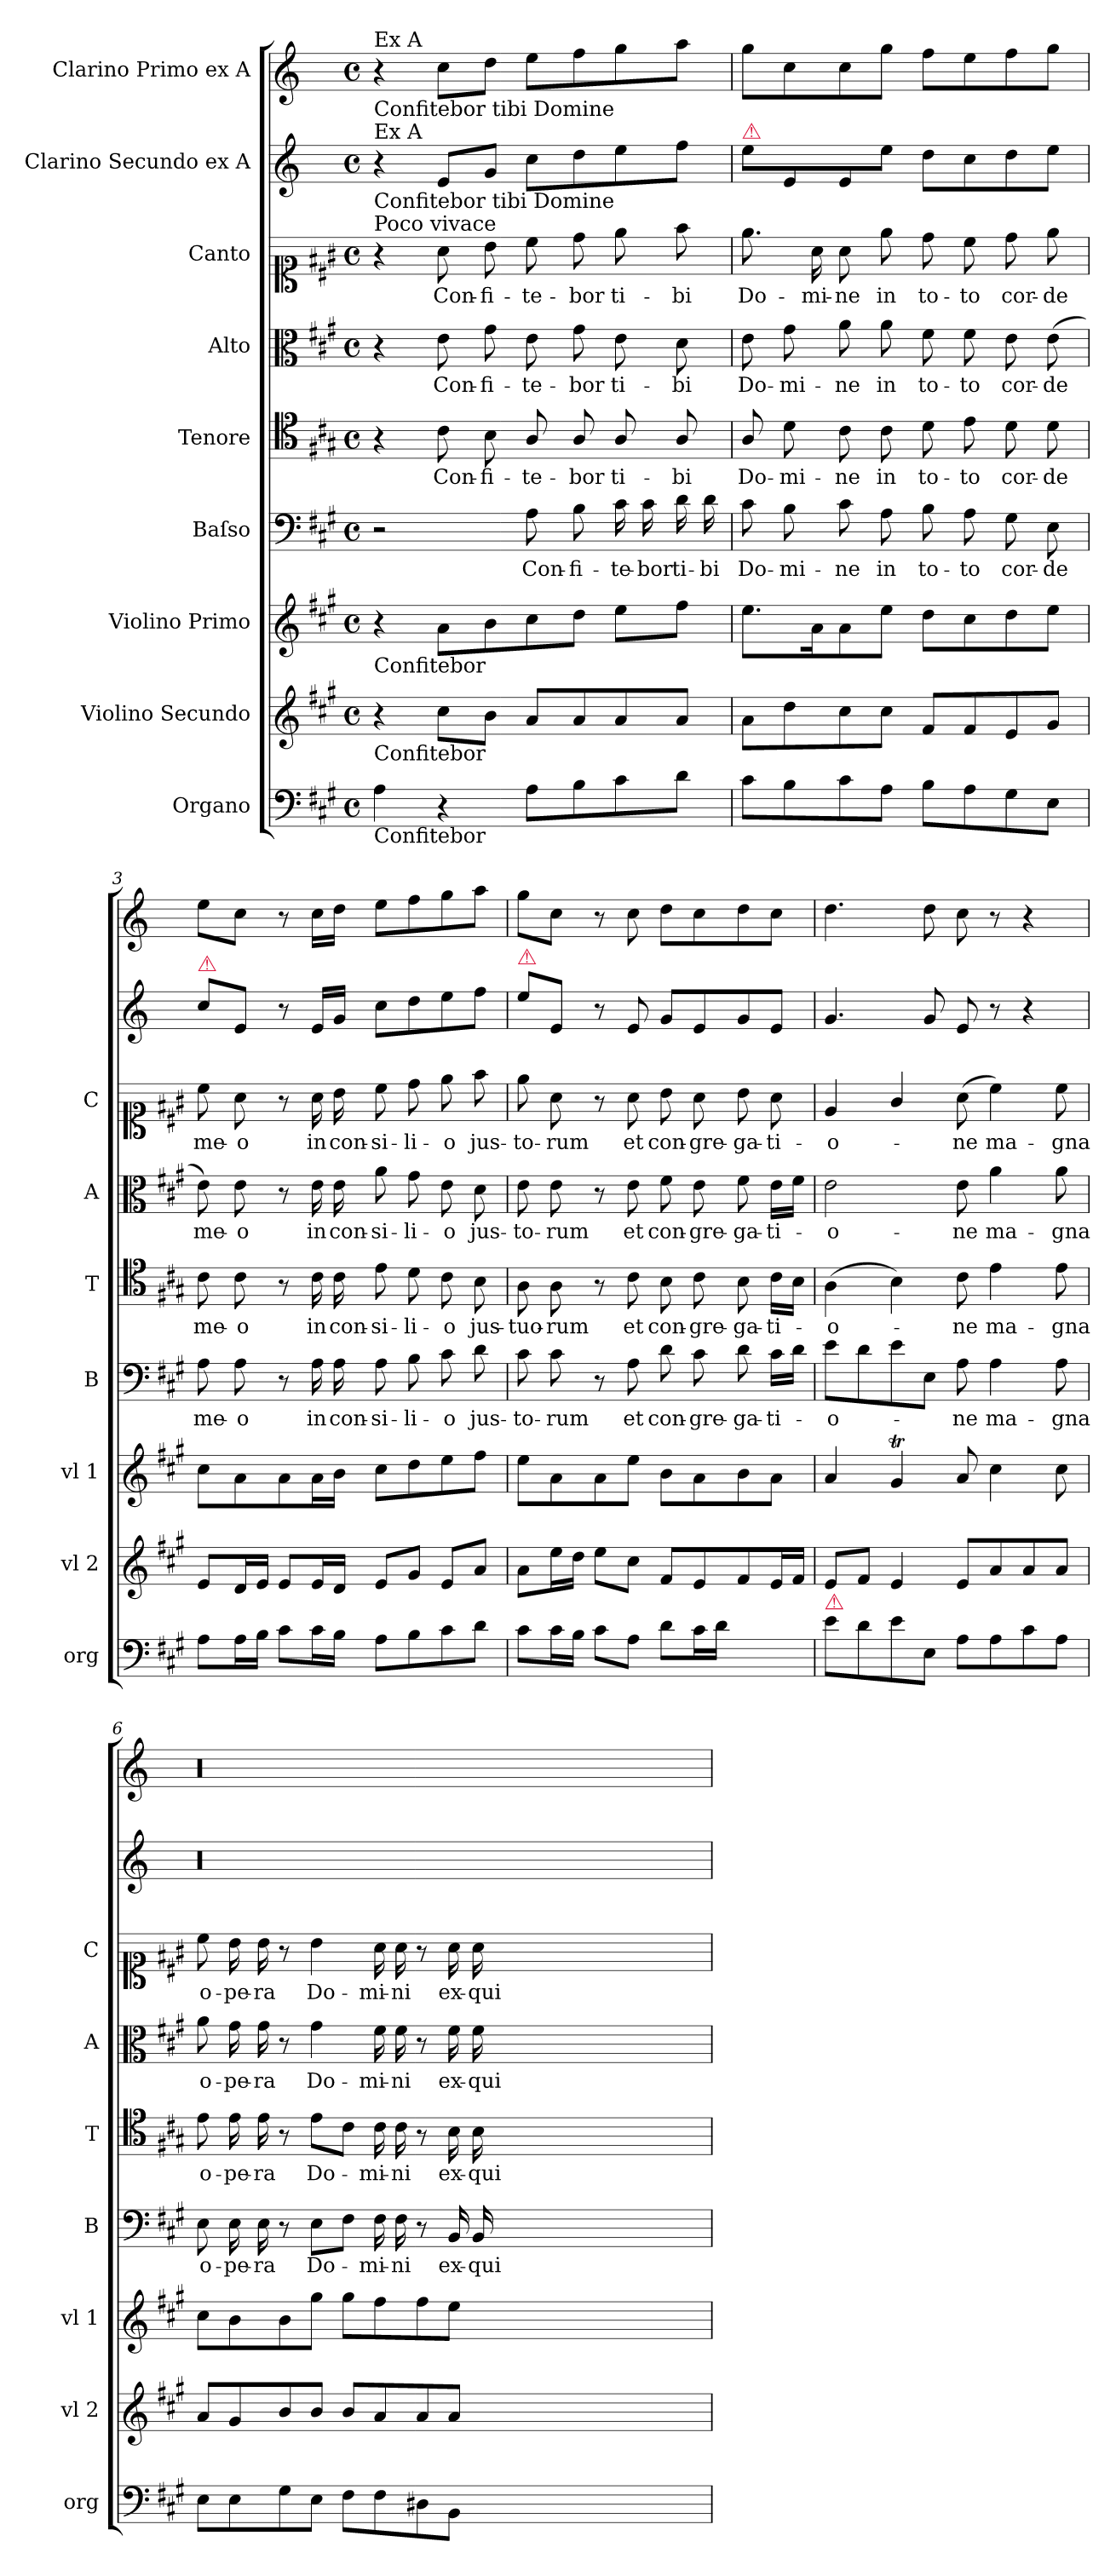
**kern	**kern	**kern	**kern	**text	**kern	**text	**kern	**text	**kern	**text	**kern	**kern
*part9	*part8	*part7	*part6	*part6	*part5	*part5	*part4	*part4	*part3	*part3	*part2	*part1
*staff9	*staff8	*staff7	*staff6	*staff6	*staff5	*staff5	*staff4	*staff4	*staff3	*staff3	*staff2	*staff1
*I"Organo	*I"Violino Secundo	*I"Violino Primo	*I"Baſso	*	*I"Tenore	*	*I"Alto	*	*I"Canto	*	*I"Clarino Secundo ex A	*I"Clarino Primo ex A
*I'org	*I'vl 2	*I'vl 1	*I'B	*	*I'T	*	*I'A	*	*I'C	*	*	*
*clefF4	*clefG2	*clefG2	*clefF4	*	*clefC4	*	*clefC3	*	*clefC1	*	*clefG2	*clefG2
*	*	*	*	*	*	*	*	*	*	*	*ITrd2c3	*ITrd2c3
*k[f#c#g#]	*k[f#c#g#]	*k[f#c#g#]	*k[f#c#g#]	*	*k[f#c#g#]	*	*k[f#c#g#]	*	*k[f#c#g#]	*	*k[f#c#g#]	*k[f#c#g#]
*A:	*A:	*A:	*A:	*	*A:	*	*A:	*	*A:	*	*A:	*A:
*M4/4	*M4/4	*M4/4	*M4/4	*	*M4/4	*	*M4/4	*	*M4/4	*	*M4/4	*M4/4
*met(c)	*met(c)	*met(c)	*met(c)	*	*met(c)	*	*met(c)	*	*met(c)	*	*met(c)	*met(c)
=1	=1	=1	=1	=1	=1	=1	=1	=1	=1	=1	=1	=1
!	!	!	!	!	!	!	!	!	!	!	!	!LO:TX:b:t=Confitebor tibi Domine
!	!	!	!	!	!	!	!	!	!	!	!	!LO:TX:a:t=Ex A
!	!	!	!	!	!	!	!	!	!	!	!LO:TX:b:t=Confitebor tibi Domine	!
!	!	!	!	!	!	!	!	!	!	!	!LO:TX:a:t=Ex A	!
!	!	!	!	!	!	!	!	!	!LO:TX:a:t=Poco vivace	!	!	!
!	!	!LO:TX:b:t=Confitebor	!	!	!	!	!	!	!	!	!	!
!	!LO:TX:b:t=Confitebor	!	!	!	!	!	!	!	!	!	!	!
!LO:TX:b:t=Confitebor	!	!	!	!	!	!	!	!	!	!	!	!
4A\	4r	4r	2r	.	4r	.	4r	.	4r	.	4r	4r
4r	8cc#\L	8a\L	.	.	8c#\	Con-	8e\	Con-	8a\	Con-	8c#/L	8a\L
.	8b\J	8b\	.	.	8B\	-fi-	8g#\	-fi-	8b\	-fi-	8e/J	8b\J
8A\L	8a/L	8cc#\	8A\	Con-	8A/	-te-	8e\	-te-	8cc#\	-te-	8a\L	8cc#\L
8B\	8a/	8dd\J	8B\	-fi-	8A/	-bor	8g#\	-bor	8dd\	-bor	8b\	8dd\
8c#\	8a/	8ee\L	16c#\	-te-	8A/	ti-	8e\	ti-	8ee\	ti-	8cc#\	8ee\
.	.	.	16c#\	-bor	.	.	.	.	.	.	.	.
8d\J	8a/J	8ff#\J	16d\	ti-	8A/	-bi	8d\	-bi	8ff#\	-bi	8dd\J	8ff#\J
.	.	.	16d\	-bi	.	.	.	.	.	.	.	.
=2	=2	=2	=2	=2	=2	=2	=2	=2	=2	=2	=2	=2
!	!	!	!	!	!	!	!	!	!	!	!LO:TX:a:color=crimson:t=⚠	!
8c#\L	8a\L	8.ee\L	8c#\	Do-	8A/	Do-	8e\	Do-	8.ee\	Do-	8cc#\L	8ee\L
8B\	8dd\	.	8B\	-mi-	8d\	-mi-	8g#\	-mi-	.	.	8c#/	8a\
.	.	16a\K	.	.	.	.	.	.	16a\	-mi-	.	.
8c#\	8cc#\	8a\	8c#\	-ne	8c#\	-ne	8a\	-ne	8a\	-ne	8c#/	8a\
8A\J	8cc#\J	8ee\J	8A\	in	8c#\	in	8a\	in	8ee\	in	8cc#\J	8ee\J
8B\L	8f#/L	8dd\L	8B\	to-	8d\	to-	8f#\	to-	8dd\	to-	8b\L	8dd\L
8A\	8f#/	8cc#\	8A\	-to	8e\	-to	8f#\	-to	8cc#\	-to	8a\	8cc#\
8G#\	8e/	8dd\	8G#\	cor-	8d\	cor-	8e\	cor-	8dd\	cor-	8b\	8dd\
8E\J	8g#/J	8ee\J	8E\	-de	8d\	-de	(8e\	-de	8ee\	-de	8cc#\J	8ee\J
=3	=3	=3	=3	=3	=3	=3	=3	=3	=3	=3	=3	=3
!	!	!	!	!	!	!	!	!	!	!	!LO:TX:a:color=crimson:t=⚠	!
8A\L	8e/L	8cc#\L	8A\	me-	8c#\	me-	8e\)	me-	8cc#\	me-	8a\L	8cc#\L
16A\L	16d/L	8a\	8A\	-o	8c#\	-o	8e\	-o	8a\	-o	8c#/J	8a\J
16B\JJ	16e/JJ	.	.	.	.	.	.	.	.	.	.	.
8c#\L	8e/L	8a\	8r	.	8r	.	8r	.	8r	.	8r	8r
16c#\L	16e/L	16a\L	16A\	in	16c#\	in	16e\	in	16a\	in	16c#/LL	16a\LL
16B\JJ	16d/JJ	16b\JJ	16A\	con-	16c#\	con-	16e\	con-	16b\	con-	16e/JJ	16b\JJ
8A\L	8e/L	8cc#\L	8A\	-si-	8e\	-si-	8a\	-si-	8cc#\	-si-	8a\L	8cc#\L
8B\	8g#/J	8dd\	8B\	-li-	8d\	-li-	8g#\	-li-	8dd\	-li-	8b\	8dd\
8c#\	8e/L	8ee\	8c#\	-o	8c#\	-o	8e\	-o	8ee\	-o	8cc#\	8ee\
8d\J	8a/J	8ff#\J	8d\	jus-	8B\	jus-	8d\	jus-	8ff#\	jus-	8dd\J	8ff#\J
=4	=4	=4	=4	=4	=4	=4	=4	=4	=4	=4	=4	=4
!	!	!	!	!	!	!	!	!	!	!	!LO:TX:a:color=crimson:t=⚠	!
8c#\L	8a\L	8ee\L	8c#\	-to-	8A\	-tuo-	8e\	-to-	8ee\	-to-	8cc#\L	8ee\L
16c#\L	16ee\L	8a\	8c#\	-rum	8A\	-rum	8e\	-rum	8a\	-rum	8c#/J	8a\J
16B\JJ	16dd\JJ	.	.	.	.	.	.	.	.	.	.	.
8c#\L	8ee\L	8a\	8r	.	8r	.	8r	.	8r	.	8r	8r
8A\J	8cc#\J	8ee\J	8A\	et	8c#\	et	8e\	et	8a\	et	8c#/	8a\
8d\L	8f#/L	8b\L	8d\	con-	8B\	con-	8f#\	con-	8b\	con-	8e/L	8b\L
16c#\L	8e/	8a\	8c#\	-gre-	8c#\	-gre-	8e\	-gre-	8a\	-gre-	8c#/	8a\
16d\JJ	.	.	.	.	.	.	.	.	.	.	.	.
4ryy	8f#/	8b\	8d\	-ga-	8B\	-ga-	8f#\	-ga-	8b\	-ga-	8e/	8b\
.	16e/L	8a\J	16c#\LL	-ti-	16c#\LL	-ti-	16e\LL	-ti-	8a\	-ti-	8c#/J	8a\J
.	16f#/JJ	.	16d\JJ	.	16B\JJ	.	16f#\JJ	.	.	.	.	.
=5	=5	=5	=5	=5	=5	=5	=5	=5	=5	=5	=5	=5
!LO:TX:a:color=crimson:t=⚠	!	!	!	!	!	!	!	!	!	!	!	!
8e\L	8e/L	4a/	8e\L	-o-	(4A\	-o-	2e\	-o-	4e/	-o-	4.e/	4.b\
8d\	8f#/J	.	8d\	.	.	.	.	.	.	.	.	.
8e\	4e/	4g#t/	8e\	.	4B\)	.	.	.	4g#/	.	.	.
8E/J	.	.	8E\J	.	.	.	.	.	.	.	8e/	8b\
8A\L	8e/L	8a/	8A\	-ne	8c#\	-ne	8e\	-ne	(8a\	-ne	8c#/	8a\
8A\	8a/	4cc#\	4A\	ma-	4e\	ma-	4a\	ma-	4cc#\)	ma-	8r	8r
8c#\	8a/	.	.	.	.	.	.	.	.	.	4r	4r
8A\J	8a/J	8cc#\	8A\	-gna	8e\	-gna	8a\	-gna	8cc#\	-gna	.	.
=6	=6	=6	=6	=6	=6	=6	=6	=6	=6	=6	=6	=6
8E\L	8a/L	8cc#\L	8E\	o-	8e\	o-	8a\	o-	8cc#\	o-	00r	00r
8E\	8g#/	8b\	16E\	-pe-	16e\	-pe-	16g#\	-pe-	16b\	-pe-	.	.
.	.	.	16E\	-ra	16e\	-ra	16g#\	-ra	16b\	-ra	.	.
8G#\	8b/	8b\	8r	.	8r	.	8r	.	8r	.	.	.
8E\J	8b/J	8gg#\J	8E\L	Do-	8e\L	Do-	4g#\	Do-	4b\	Do-	.	.
8F#\L	8b/L	8gg#\L	8F#\J	.	8c#\J	.	.	.	.	.	.	.
8F#\	8a/	8ff#\	16F#\	-mi-	16c#\	-mi-	16f#\	-mi-	16a\	-mi-	.	.
.	.	.	16F#\	-ni	16c#\	-ni	16f#\	-ni	16a\	-ni	.	.
8D#X\	8a/	8ff#\	8r	.	8r	.	8r	.	8r	.	.	.
8BB\J	8a/J	8ee\J	16BB/	ex-	16B\	ex-	16f#\	ex-	16a\	ex-	.	.
.	.	.	16BB/	-qui-	16B\	-qui-	16f#\	-qui-	16a\	-qui-	.	.
0.ryy	0.ryy	0.ryy	0.ryy	.	0.ryy	.	0.ryy	.	0.ryy	.	.	.
=	=	=	=	=	=	=	=	=	=	=	=	=
*-	*-	*-	*-	*-	*-	*-	*-	*-	*-	*-	*-	*-
